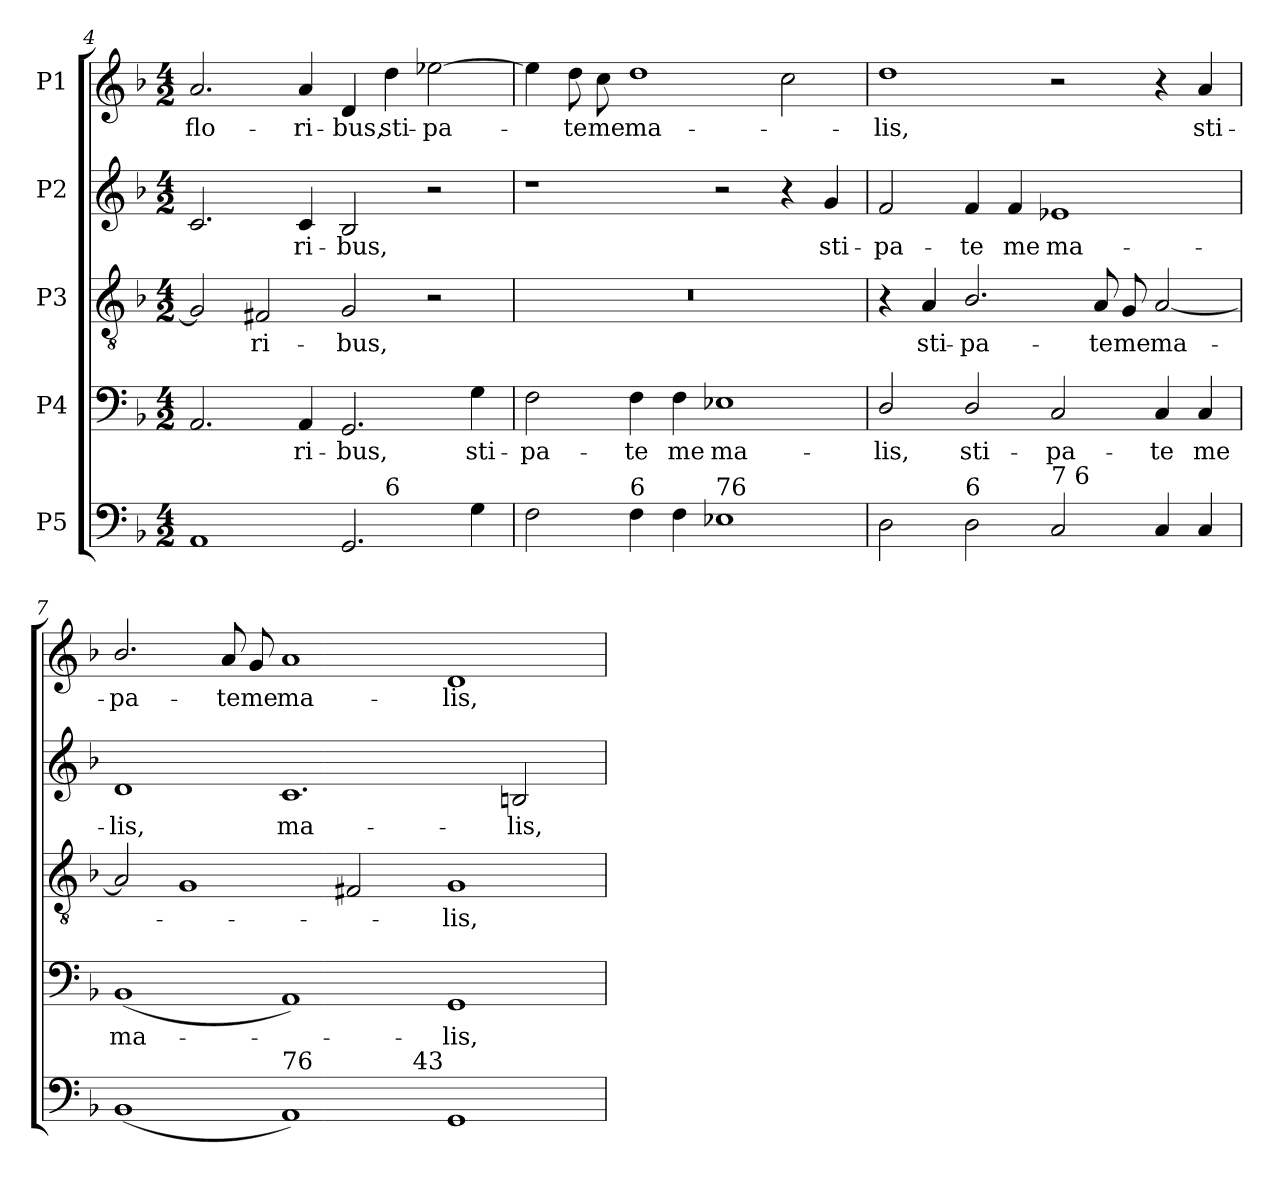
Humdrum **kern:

**kern	**kern	**text	**kern	**text	**kern	**text	**kern	**text
*part5	*part4	*part4	*part3	*part3	*part2	*part2	*part1	*part1
*staff5	*staff4	*staff4	*staff3	*staff3	*staff2	*staff2	*staff1	*staff1
*I"P5	*I"P4	*	*I"P3	*	*I"P2	*	*I"P1	*
*clefF4	*clefF4	*	*clefGv2	*	*clefG2	*	*clefG2	*
*	*	*	*ITrd7c12	*	*	*	*	*
*k[b-]	*k[b-]	*	*k[b-]	*	*k[b-]	*	*k[b-]	*
*F:	*F:	*	*F:	*	*F:	*	*F:	*
*M4/2	*M4/2	*	*M4/2	*	*M4/2	*	*M4/2	*
=4	=4	=4	=4	=4	=4	=4	=4	=4
!LO:TX:a:t=76	!	!	!	!	!	!	!	!
!	!	!	!	!	!	!	!	!LO:LY:b:color=#000000
*^	*	*	*	*	*	*	*	*
1AAi	1ryy	2.AAi/	.	2GGi/]	.	2.ci/	.	2.ai/	flo-
!	!	!	!	!	!LO:LY:b:color=#000000	!	!	!	!
.	.	.	.	2FF#Xi/	-ri-	.	.	.	.
!	!	!	!LO:LY:b:color=#000000	!	!	!	!	!	!
!	!	!	!	!	!	!	!LO:LY:b:color=#000000	!	!
!	!	!	!	!	!	!	!	!	!LO:LY:b:color=#000000
.	.	4AAi/	-ri-	.	.	4ci/	-ri-	4ai/	-ri-
!	!	!	!LO:LY:b:color=#000000	!	!	!	!	!	!
!	!	!	!	!	!LO:LY:b:color=#000000	!	!	!	!
!	!	!	!	!	!	!	!LO:LY:b:color=#000000	!	!
!	!	!	!	!	!	!	!	!	!LO:LY:b:color=#000000
2.GGi/	4ryy	2.GGi/	-bus,	2GGi/	-bus,	2B-i/	-bus,	4di/	-bus,
!	!LO:TX:a:t=6	!	!	!	!	!	!	!	!
!	!	!	!	!	!	!	!	!	!LO:LY:b:color=#000000
.	2.ryy	.	.	.	.	.	.	4ddi\	sti-
!	!	!	!	!	!	!	!	!	!LO:LY:b:color=#000000
.	.	.	.	2r	.	2r	.	[2ee-Xi\	-pa-
!	!	!	!LO:LY:b:color=#000000	!	!	!	!	!	!
4Gi\	.	4Gi\	sti-	.	.	.	.	.	.
*v	*v	*	*	*	*	*	*	*	*
=5	=5	=5	=5	=5	=5	=5	=5	=5
*^	*	*	*	*	*	*	*	*
!LO:TX:a:t=7	!	!	!	!	!	!	!	!	!
!	!	!	!LO:LY:b:color=#000000	!LO:N:vis=1	!	!	!	!	!
*v	*v	*	*	*	*	*	*	*	*
2Fi\	2Fi\	-pa-	0r	.	1r	.	4ee-i\]	.
!	!	!	!	!	!	!	!	!LO:LY:b:color=#000000
.	.	.	.	.	.	.	8ddi\	-te
!	!	!	!	!	!	!	!	!LO:LY:b:color=#000000
.	.	.	.	.	.	.	8cci\	me
!	!	!LO:LY:b:color=#000000	!	!	!	!	!	!
!LO:TX:a:t=6	!	!	!	!	!	!	!	!
!	!	!	!	!	!	!	!	!LO:LY:b:color=#000000
4Fi\	4Fi\	-te	.	.	.	.	1ddi	ma-
!	!	!LO:LY:b:color=#000000	!	!	!	!	!	!
4Fi\	4Fi\	me	.	.	.	.	.	.
!LO:TX:a:t=76	!	!	!	!	!	!	!	!
!	!	!LO:LY:b:color=#000000	!	!	!	!	!	!
1E-Xi	1E-Xi	ma-	.	.	2r	.	.	.
.	.	.	.	.	4r	.	2cci\	.
!	!	!	!	!	!	!LO:LY:b:color=#000000	!	!
.	.	.	.	.	4gi/	sti-	.	.
!!LO:PB:g=z
=6	=6	=6	=6	=6	=6	=6	=6	=6
!	!	!LO:LY:b:color=#000000	!	!	!	!	!	!
!	!	!	!	!	!	!LO:LY:b:color=#000000	!	!
!	!	!	!	!	!	!	!	!LO:LY:b:color=#000000
2Di\	2Di/	-lis,	4r	.	2fi/	-pa-	1ddi	-lis,
!	!	!	!	!LO:LY:b:color=#000000	!	!	!	!
.	.	.	4AAi/	sti-	.	.	.	.
!	!	!LO:LY:b:color=#000000	!	!	!	!	!	!
!	!	!	!	!LO:LY:b:color=#000000	!	!	!	!
!LO:TX:a:t=6	!	!	!	!	!	!	!	!
!	!	!	!	!	!	!LO:LY:b:color=#000000	!	!
2Di\	2Di/	sti-	2.BB-i/	-pa-	4fi/	-te	.	.
!	!	!	!	!	!	!LO:LY:b:color=#000000	!	!
.	.	.	.	.	4fi/	me	.	.
!	!	!LO:LY:b:color=#000000	!	!	!	!	!	!
!LO:TX:a:t=7                  6	!	!	!	!	!	!	!	!
!	!	!	!	!	!	!LO:LY:b:color=#000000	!	!
2Ci/	2Ci/	-pa-	.	.	1e-Xi	ma-	2r	.
!	!	!	!	!LO:LY:b:color=#000000	!	!	!	!
.	.	.	8AAi/	-te	.	.	.	.
!	!	!	!	!LO:LY:b:color=#000000	!	!	!	!
.	.	.	8GGi/	me	.	.	.	.
!	!	!LO:LY:b:color=#000000	!	!	!	!	!	!
!	!	!	!	!LO:LY:b:color=#000000	!	!	!	!
4Ci/	4Ci/	-te	[2AAi/	ma-	.	.	4r	.
!	!	!LO:LY:b:color=#000000	!	!	!	!	!	!
!	!	!	!	!	!	!	!	!LO:LY:b:color=#000000
4Ci/	4Ci/	me	.	.	.	.	4ai/	sti-
=7	=7	=7	=7	=7	=7	=7	=7	=7
!	!	!LO:LY:b:color=#000000	!	!	!	!	!	!
!	!	!	!	!	!	!LO:LY:b:color=#000000	!	!
!LO:TX:a:t=76	!	!	!	!	!	!	!	!
!	!	!	!	!	!	!	!	!LO:LY:b:color=#000000
*^	*	*	*	*	*	*	*	*
(1BB-i	1ryy	(1BB-i	ma-	2AAi/]	.	1di	-lis,	2.b-i/	-pa-
.	.	.	.	1GGi	.	.	.	.	.
!	!	!	!	!	!	!	!	!	!LO:LY:b:color=#000000
.	.	.	.	.	.	.	.	8ai/	-te
!	!	!	!	!	!	!	!	!	!LO:LY:b:color=#000000
.	.	.	.	.	.	.	.	8gi/	me
!	!	!	!	!	!	!	!LO:LY:b:color=#000000	!	!
!LO:TX:a:t=76	!	!	!	!	!	!	!	!	!
!	!	!	!	!	!	!	!	!	!LO:LY:b:color=#000000
1AAi)	2ryy	1AAi)	.	.	.	1.ci	ma-	1ai	ma-
.	4ryy	.	.	2FF#Xi/	.	.	.	.	.
.	16ryy	.	.	.	.	.	.	.	.
.	128ryy	.	.	.	.	.	.	.	.
!	!LO:TX:a:t=43	!	!	!	!	!	!	!	!
.	1ryy	.	.	.	.	.	.	.	.
!	!	!	!LO:LY:b:color=#000000	!	!	!	!	!	!
!	!	!	!	!	!LO:LY:b:color=#000000	!	!	!	!
!	!	!	!	!	!	!	!	!	!LO:LY:b:color=#000000
1GGi	.	1GGi	-lis,	1GGi	-lis,	.	.	1di	-lis,
!	!	!	!	!	!	!	!LO:LY:b:color=#000000	!	!
.	.	.	.	.	.	2Bni/	-lis,	.	.
.	8ryy	.	.	.	.	.	.	.	.
.	32..ryy	.	.	.	.	.	.	.	.
*v	*v	*	*	*	*	*	*	*	*
=	=	=	=	=	=	=	=	=
*-	*-	*-	*-	*-	*-	*-	*-	*-
